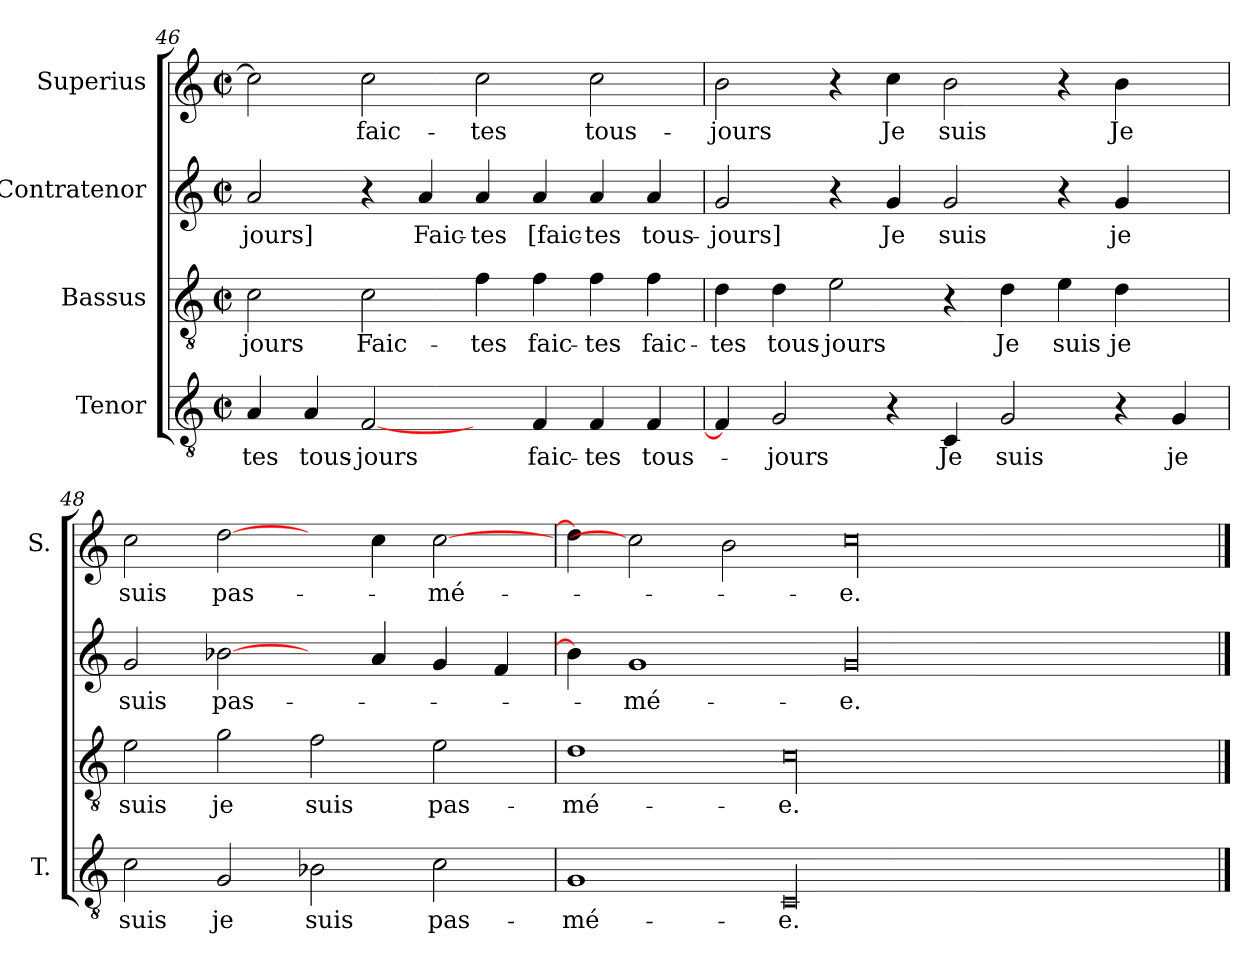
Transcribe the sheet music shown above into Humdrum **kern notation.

**kern	**text	**kern	**text	**kern	**text	**kern	**text
*part4	*part4	*part3	*part3	*part2	*part2	*part1	*part1
*staff4	*staff4	*staff3	*staff3	*staff2	*staff2	*staff1	*staff1
*I"Tenor	*	*I"Bassus	*	*I"Contratenor	*	*I"Superius	*
*I'T.	*	*	*	*	*	*I'S.	*
!!LO:LB:g=z
*clefGv2	*	*clefGv2	*	*clefG2	*	*clefG2	*
*k[]	*	*k[]	*	*k[]	*	*k[]	*
*C:	*	*C:	*	*C:	*	*C:	*
*M2/2	*	*M2/2	*	*M2/2	*	*M2/2	*
*met(c|)	*	*met(c|)	*	*met(c|)	*	*met(c|)	*
=46	=46	=46	=46	=46	=46	=46	=46
4A/	-tes	2c\	-jours	2a/	-jours]	2cc\]	.
4A/	tous-	.	.	.	.	.	.
[2F/	-jours	2c\	Faic-	4r	.	2cc\	faic-
.	.	.	.	4a/	Faic-	.	.
4ryy	.	4f\	-tes	4a/	-tes	2cc\	-tes
4F/	faic-	4f\	faic-	4a/	[faic-	.	.
4F/	-tes	4f\	-tes	4a/	-tes	2cc\	tous-
4F/	tous-	4f\	faic-	4a/	tous-	.	.
=47	=47	=47	=47	=47	=47	=47	=47
4F/]	.	4d\	-tes	2g/	-jours]	2b\	-jours
2G/	-jours	4d\	tous-	.	.	.	.
.	.	2e\	-jours	4r	.	4r	.
4r	.	.	.	4g/	Je	4cc\	Je
4C/	Je	4r	.	2g/	suis	2b\	suis
2G/	suis	4d\	Je	.	.	.	.
.	.	4e\	suis	4r	.	4r	.
4r	.	4d\	je	4g/	je	4b\	Je
4G/	je	4ryy	.	4ryy	.	4ryy	.
=48	=48	=48	=48	=48	=48	=48	=48
2c\	suis	2e\	suis	2g/	suis	2cc\	suis
2G/	je	2g\	je	[2b-X\	pas-	[2dd\	pas-
2B-X\	suis	2f\	suis	4ryy	.	4ryy	.
.	.	.	.	4a/	.	4cc\	.
2c\	pas-	2e\	pas-	4g/	.	[2cc\	-mé-
.	.	.	.	4f/	.	.	.
=49	=49	=49	=49	=49	=49	=49	=49
1G/	-mé-	1d\	-mé-	4b-\]	.	4dd\]	.
.	.	.	.	1g/	-mé-	2cc\]	.
.	.	.	.	.	.	2b\	.
00C/	-e.	00c\	-e.	.	.	.	.
.	.	.	.	00g/	-e.	00cc\	-e.
4ryy	.	4ryy	.	.	.	.	.
==	==	==	==	==	==	==	==
*-	*-	*-	*-	*-	*-	*-	*-
